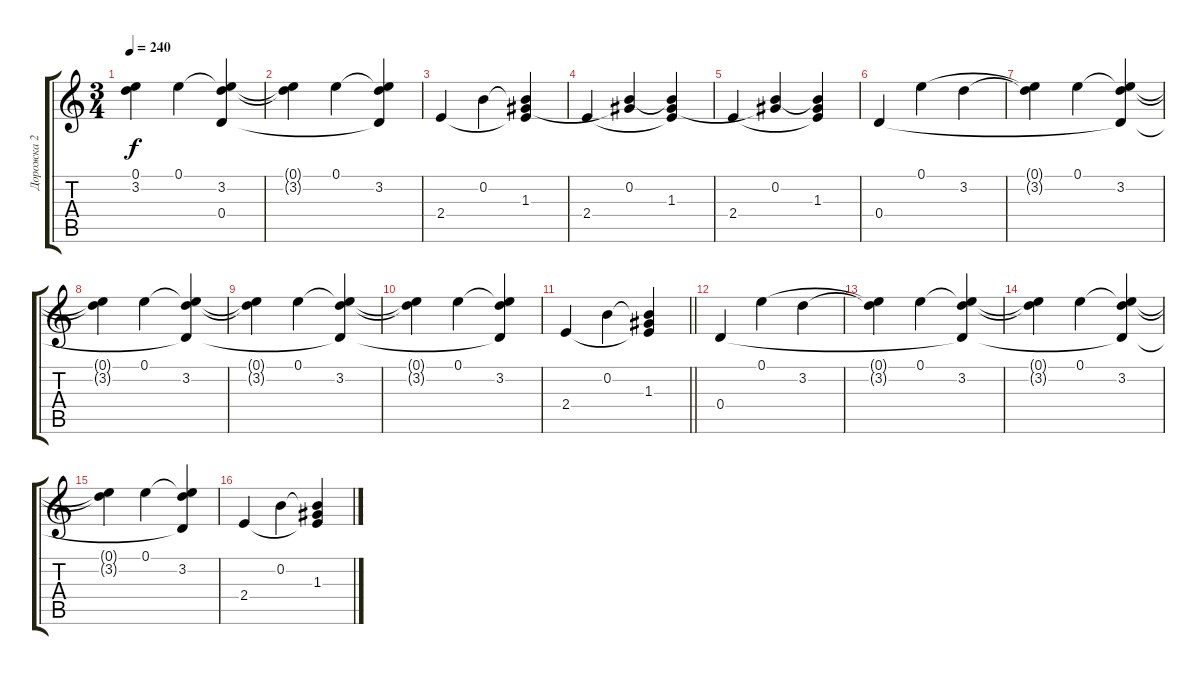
\track ("Дорожка 2" "Дорожка 2") {instrument acousticguitarsteel}
\staff {score tabs}
\tuning (E4 B3 G3 D3 A2 E2) {hide}
\ts (3 4)
\tempo 240
\clef g2
\ks c
(0.1{t} 3.2{t}).4{dy f} 0.1.4 (0.1{t} 3.2 0.4{t}).4 |
(0.1{t} 3.2{t}).4 0.1.4 (0.1{t} 3.2 0.4{t}).4 |
2.4.4 0.2.4 (0.2{t} 1.3 2.4{t}).4 |
2.4.4 (0.2 1.3{t}).4 (0.2{t} 1.3 2.4{t}).4 |
2.4.4 (0.2 1.3{t}).4 (0.2{t} 1.3 2.4{t}).4 |
0.4.4 0.1.4 3.2.4 |
(0.1{t} 3.2{t}).4 0.1.4 (0.1{t} 3.2 0.4{t}).4 |
(0.1{t} 3.2{t}).4 0.1.4 (0.1{t} 3.2 0.4{t}).4 |
(0.1{t} 3.2{t}).4 0.1.4 (0.1{t} 3.2 0.4{t}).4 |
(0.1{t} 3.2{t}).4 0.1.4 (0.1{t} 3.2 0.4{t}).4 |
\barLineRight lightlight
2.4.4 0.2.4 (0.2{t} 1.3 2.4{t}).4 |
0.4.4 0.1.4 3.2.4 |
(0.1{t} 3.2{t}).4 0.1.4 (0.1{t} 3.2 0.4{t}).4 |
(0.1{t} 3.2{t}).4 0.1.4 (0.1{t} 3.2 0.4{t}).4 |
(0.1{t} 3.2{t}).4 0.1.4 (0.1{t} 3.2 0.4{t}).4 |
2.4.4 0.2.4 (0.2{t} 1.3 2.4{t}).4
